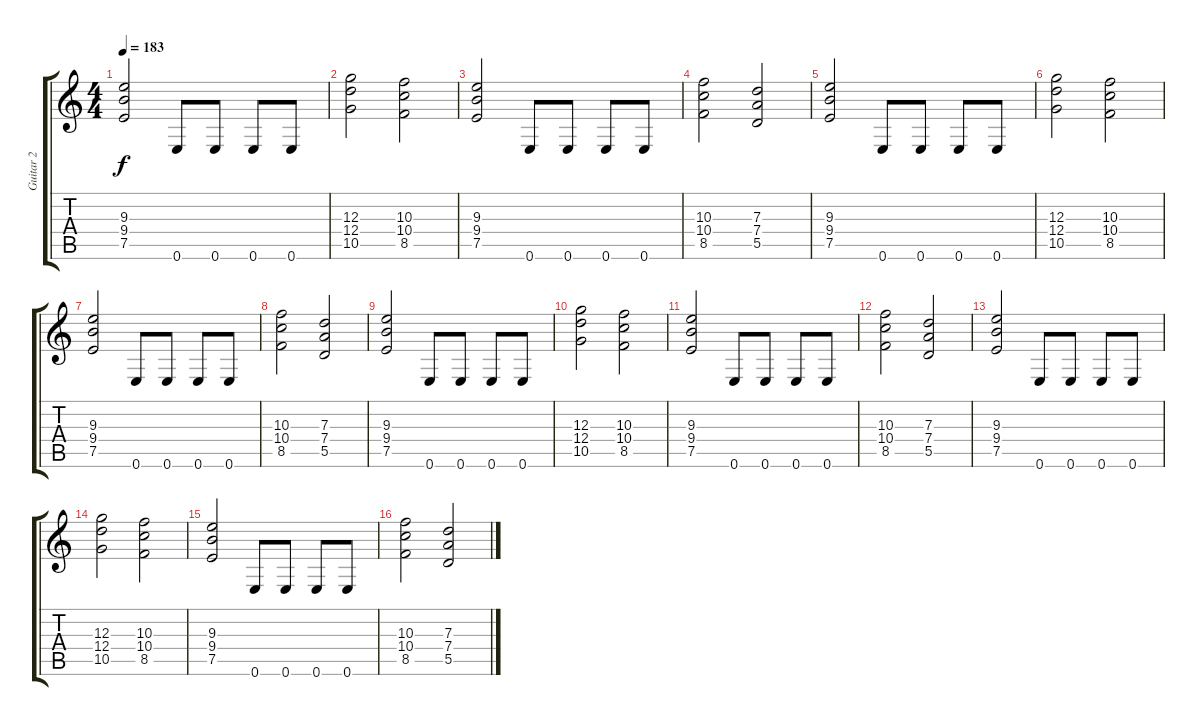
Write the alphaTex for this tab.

\track ("Guitar 2" "Guitar 2") {instrument overdrivenguitar}
\staff {score tabs}
\tuning (E4 B3 G3 D3 A2 E2) {hide}
\ts (4 4)
\tempo 183
\clef g2
\ks c
(9.3 9.4 7.5).2{dy f} 0.6.8 0.6.8 0.6.8 0.6.8 |
(12.3 12.4 10.5).2 (10.3 10.4 8.5).2 |
(9.3 9.4 7.5).2 0.6.8 0.6.8 0.6.8 0.6.8 |
(10.3 10.4 8.5).2 (7.3 7.4 5.5).2 |
(9.3 9.4 7.5).2 0.6.8 0.6.8 0.6.8 0.6.8 |
(12.3 12.4 10.5).2 (10.3 10.4 8.5).2 |
(9.3 9.4 7.5).2 0.6.8 0.6.8 0.6.8 0.6.8 |
(10.3 10.4 8.5).2 (7.3 7.4 5.5).2 |
(9.3 9.4 7.5).2 0.6.8 0.6.8 0.6.8 0.6.8 |
(12.3 12.4 10.5).2 (10.3 10.4 8.5).2 |
(9.3 9.4 7.5).2 0.6.8 0.6.8 0.6.8 0.6.8 |
(10.3 10.4 8.5).2 (7.3 7.4 5.5).2 |
(9.3 9.4 7.5).2 0.6.8 0.6.8 0.6.8 0.6.8 |
(12.3 12.4 10.5).2 (10.3 10.4 8.5).2 |
(9.3 9.4 7.5).2 0.6.8 0.6.8 0.6.8 0.6.8 |
(10.3 10.4 8.5).2 (7.3 7.4 5.5).2
